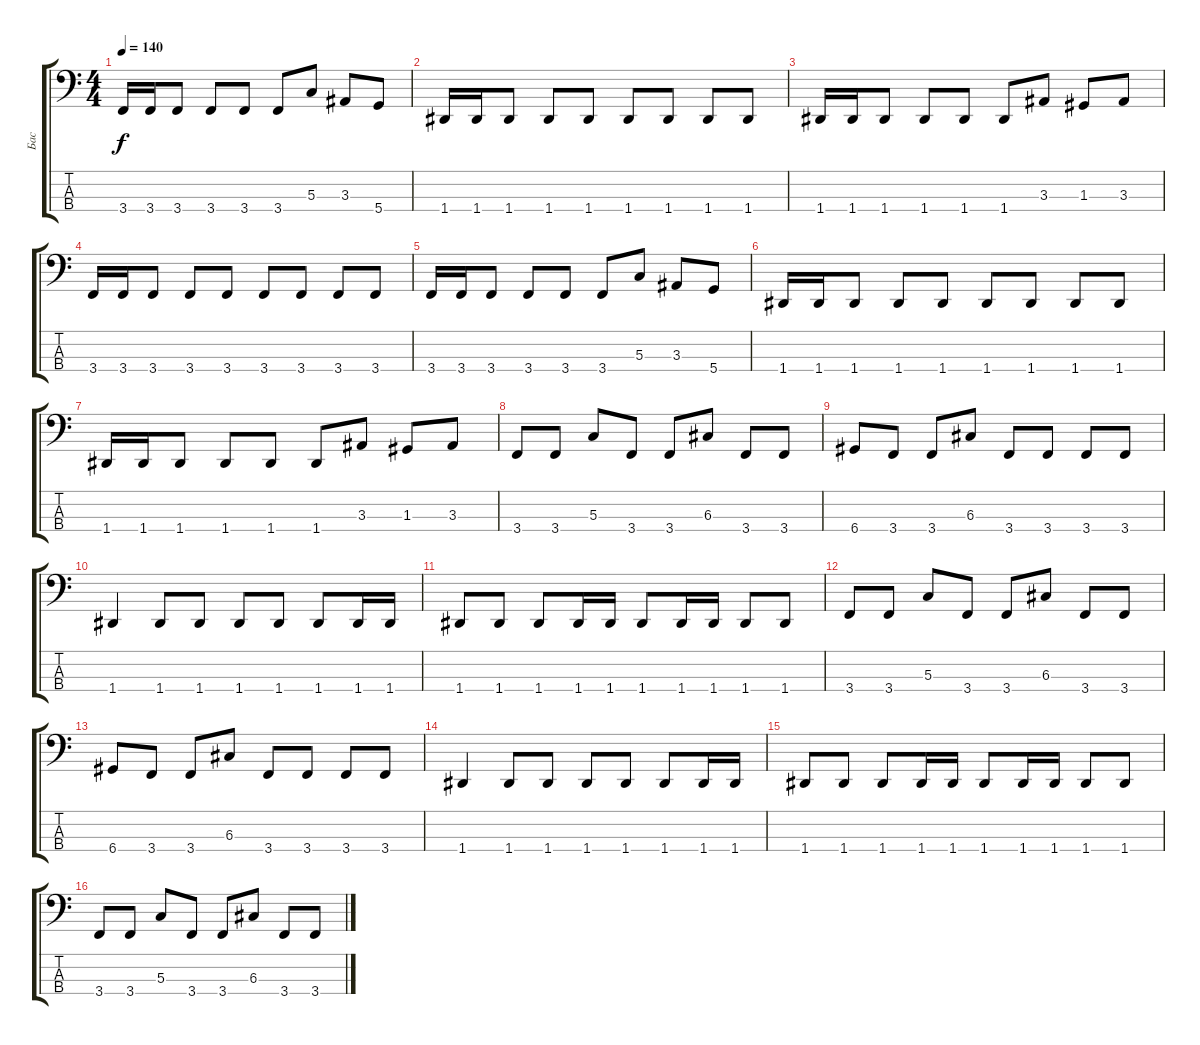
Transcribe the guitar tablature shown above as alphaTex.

\track ("Бас" "Бас") {instrument electricbassfinger}
\staff {score tabs}
\tuning (F2 C2 G1 D1) {hide}
\ts (4 4)
\tempo 140
\clef f4
\ks c
3.4.16{dy f} 3.4.16 3.4.8 3.4.8 3.4.8 3.4.8 5.3.8 3.3.8 5.4.8 |
1.4.16 1.4.16 1.4.8 1.4.8 1.4.8 1.4.8 1.4.8 1.4.8 1.4.8 |
1.4.16 1.4.16 1.4.8 1.4.8 1.4.8 1.4.8 3.3.8 1.3.8 3.3.8 |
3.4.16 3.4.16 3.4.8 3.4.8 3.4.8 3.4.8 3.4.8 3.4.8 3.4.8 |
3.4.16 3.4.16 3.4.8 3.4.8 3.4.8 3.4.8 5.3.8 3.3.8 5.4.8 |
1.4.16 1.4.16 1.4.8 1.4.8 1.4.8 1.4.8 1.4.8 1.4.8 1.4.8 |
1.4.16 1.4.16 1.4.8 1.4.8 1.4.8 1.4.8 3.3.8 1.3.8 3.3.8 |
3.4.8 3.4.8 5.3.8 3.4.8 3.4.8 6.3.8 3.4.8 3.4.8 |
6.4.8 3.4.8 3.4.8 6.3.8 3.4.8 3.4.8 3.4.8 3.4.8 |
1.4.4 1.4.8 1.4.8 1.4.8 1.4.8 1.4.8 1.4.16 1.4.16 |
1.4.8 1.4.8 1.4.8 1.4.16 1.4.16 1.4.8 1.4.16 1.4.16 1.4.8 1.4.8 |
3.4.8 3.4.8 5.3.8 3.4.8 3.4.8 6.3.8 3.4.8 3.4.8 |
6.4.8 3.4.8 3.4.8 6.3.8 3.4.8 3.4.8 3.4.8 3.4.8 |
1.4.4 1.4.8 1.4.8 1.4.8 1.4.8 1.4.8 1.4.16 1.4.16 |
1.4.8 1.4.8 1.4.8 1.4.16 1.4.16 1.4.8 1.4.16 1.4.16 1.4.8 1.4.8 |
3.4.8 3.4.8 5.3.8 3.4.8 3.4.8 6.3.8 3.4.8 3.4.8
